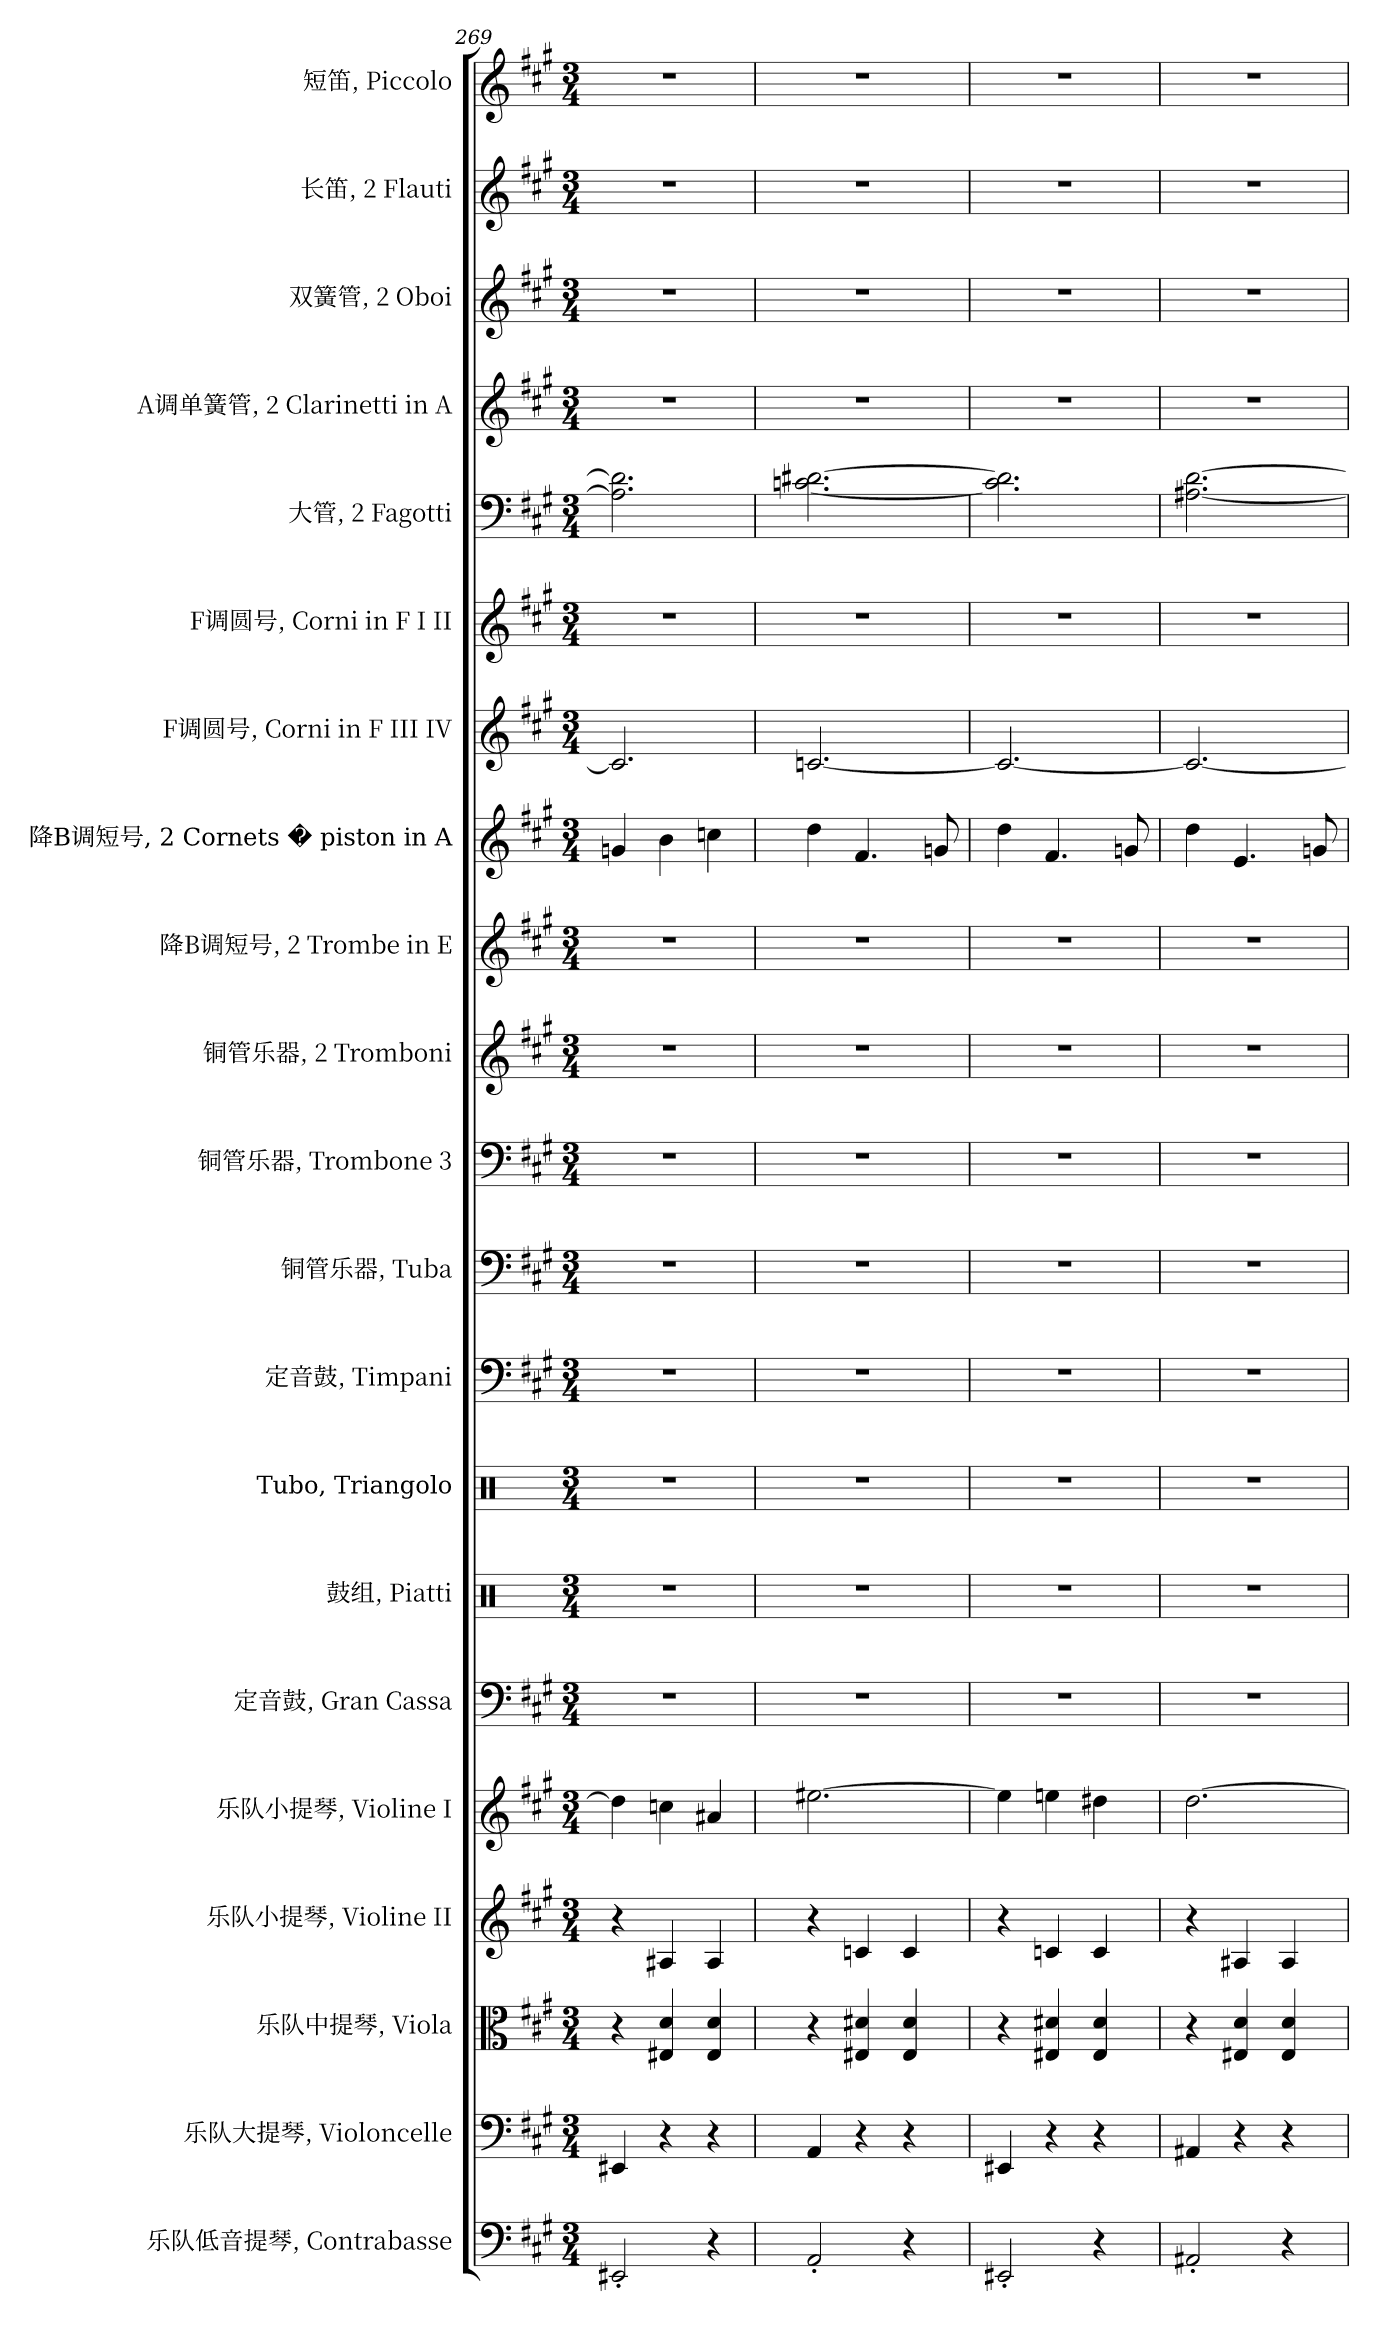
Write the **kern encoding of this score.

**kern	**kern	**kern	**kern	**kern	**kern	**kern	**kern	**kern	**kern	**kern	**kern	**kern	**kern	**kern	**kern	**kern	**kern	**kern	**kern	**kern
*part21	*part20	*part19	*part18	*part17	*part16	*part15	*part14	*part13	*part12	*part11	*part10	*part9	*part8	*part7	*part6	*part5	*part4	*part3	*part2	*part1
*staff21	*staff20	*staff19	*staff18	*staff17	*staff16	*staff15	*staff14	*staff13	*staff12	*staff11	*staff10	*staff9	*staff8	*staff7	*staff6	*staff5	*staff4	*staff3	*staff2	*staff1
*I"乐队低音提琴, Contrabasse	*I"乐队大提琴, Violoncelle	*I"乐队中提琴, Viola	*I"乐队小提琴, Violine II	*I"乐队小提琴, Violine I	*I"定音鼓, Gran Cassa	*I"鼓组, Piatti	*I"Tubo, Triangolo	*I"定音鼓, Timpani	*I"铜管乐器, Tuba	*I"铜管乐器, Trombone 3	*I"铜管乐器, 2 Tromboni	*I"降B调短号, 2 Trombe in E	*I"降B调短号, 2 Cornets � piston in A	*I"F调圆号, Corni in F III IV	*I"F调圆号, Corni in F I II	*I"大管, 2 Fagotti	*I"A调单簧管, 2 Clarinetti in A	*I"双簧管, 2 Oboi	*I"长笛, 2 Flauti	*I"短笛, Piccolo
*I'Cbs.	*	*	*	*	*	*	*I'Tu.	*I'Timp.	*	*	*	*	*I'B♭ Cnt.	*	*	*	*I'A Cl.	*I'Ob.	*I'Fl.	*I'Picc.
*clefF4	*clefF4	*clefC3	*clefG2	*clefG2	*clefF4	*clefX	*clefX	*clefF4	*clefF4	*clefF4	*clefG2	*clefG2	*clefG2	*clefG2	*clefG2	*clefF4	*clefG2	*clefG2	*clefG2	*clefG2
*ITrd7c12	*	*	*	*	*	*	*	*	*	*	*	*ITrd1c2	*ITrd1c2	*ITrd4c7	*ITrd4c7	*	*ITrd2c3	*	*	*ITrd-7c-12
*k[f#c#g#]	*k[f#c#g#]	*k[f#c#g#]	*k[f#c#g#]	*k[f#c#g#]	*k[f#c#g#]	*k[]	*k[]	*k[f#c#g#]	*k[f#c#g#]	*k[f#c#g#]	*k[f#c#g#]	*k[f#]	*k[f#]	*k[f#c#]	*k[f#c#]	*k[f#c#g#]	*k[f#c#g#d#a#e#]	*k[f#c#g#]	*k[f#c#g#]	*k[f#c#g#]
*M3/4	*M3/4	*M3/4	*M3/4	*M3/4	*M3/4	*M3/4	*M3/4	*M3/4	*M3/4	*M3/4	*M3/4	*M3/4	*M3/4	*M3/4	*M3/4	*M3/4	*M3/4	*M3/4	*M3/4	*M3/4
*MM200	*MM200	*MM200	*MM200	*MM200	*MM200	*MM200	*MM200	*MM200	*MM200	*MM200	*MM200	*MM200	*MM200	*MM200	*MM200	*MM200	*MM200	*MM200	*MM200	*MM200
=269	=269	=269	=269	=269	=269	=269	=269	=269	=269	=269	=269	=269	=269	=269	=269	=269	=269	=269	=269	=269
2EEE#X'/	4EE#X/	4r	4r	4dd\]	2.r	2.r	2.r	2.r	2.r	2.r	2.r	2.r	4fn/	2.F/]	2.r	2.A#\] 2.d\]	2.r	2.r	2.r	2.r
.	4r	4E#X/ 4d/	4A#X/	4ccn\	.	.	.	.	.	.	.	.	4a\	.	.	.	.	.	.	.
4r	4r	4E#/ 4d/	4A#/	4a#X/	.	.	.	.	.	.	.	.	4b-X\	.	.	.	.	.	.	.
!!LO:PB:g=z
=270	=270	=270	=270	=270	=270	=270	=270	=270	=270	=270	=270	=270	=270	=270	=270	=270	=270	=270	=270	=270
*	*	*	*	*	*	*	*	*	*	*	*	*	*	*	*	*	*	*	*	*MM200
2AAA'/	4AA/	4r	4r	[2.ee#X\	2.r	2.r	2.r	2.r	2.r	2.r	2.r	2.r	4cc\	[2.Fn/	2.r	[2.cn\ [2.d#X\	2.r	2.r	2.r	2.r
.	4r	4E#X/ 4d#X/	4cn/	.	.	.	.	.	.	.	.	.	4.e/	.	.	.	.	.	.	.
4r	4r	4E#/ 4d#/	4c/	.	.	.	.	.	.	.	.	.	.	.	.	.	.	.	.	.
.	.	.	.	.	.	.	.	.	.	.	.	.	8fn/	.	.	.	.	.	.	.
=271	=271	=271	=271	=271	=271	=271	=271	=271	=271	=271	=271	=271	=271	=271	=271	=271	=271	=271	=271	=271
*	*	*	*	*	*	*	*	*	*	*	*	*	*	*	*	*	*	*	*	*MM200
2EEE#X'/	4EE#X/	4r	4r	4ee#\]	2.r	2.r	2.r	2.r	2.r	2.r	2.r	2.r	4cc\	2.F/_	2.r	2.c\] 2.d#\]	2.r	2.r	2.r	2.r
.	4r	4E#X/ 4d#X/	4cn/	4een\	.	.	.	.	.	.	.	.	4.e/	.	.	.	.	.	.	.
4r	4r	4E#/ 4d#/	4c/	4dd#X\	.	.	.	.	.	.	.	.	.	.	.	.	.	.	.	.
.	.	.	.	.	.	.	.	.	.	.	.	.	8fn/	.	.	.	.	.	.	.
=272	=272	=272	=272	=272	=272	=272	=272	=272	=272	=272	=272	=272	=272	=272	=272	=272	=272	=272	=272	=272
*	*	*	*	*	*	*	*	*	*	*	*	*	*	*	*	*	*	*	*	*MM200
2AAA#X'/	4AA#X/	4r	4r	[2.dd\	2.r	2.r	2.r	2.r	2.r	2.r	2.r	2.r	4cc\	2.F/_	2.r	[2.A#X\ [2.d\	2.r	2.r	2.r	2.r
.	4r	4E#X/ 4d/	4A#X/	.	.	.	.	.	.	.	.	.	4.d/	.	.	.	.	.	.	.
4r	4r	4E#/ 4d/	4A#/	.	.	.	.	.	.	.	.	.	.	.	.	.	.	.	.	.
.	.	.	.	.	.	.	.	.	.	.	.	.	8fn/	.	.	.	.	.	.	.
=	=	=	=	=	=	=	=	=	=	=	=	=	=	=	=	=	=	=	=	=
*-	*-	*-	*-	*-	*-	*-	*-	*-	*-	*-	*-	*-	*-	*-	*-	*-	*-	*-	*-	*-
